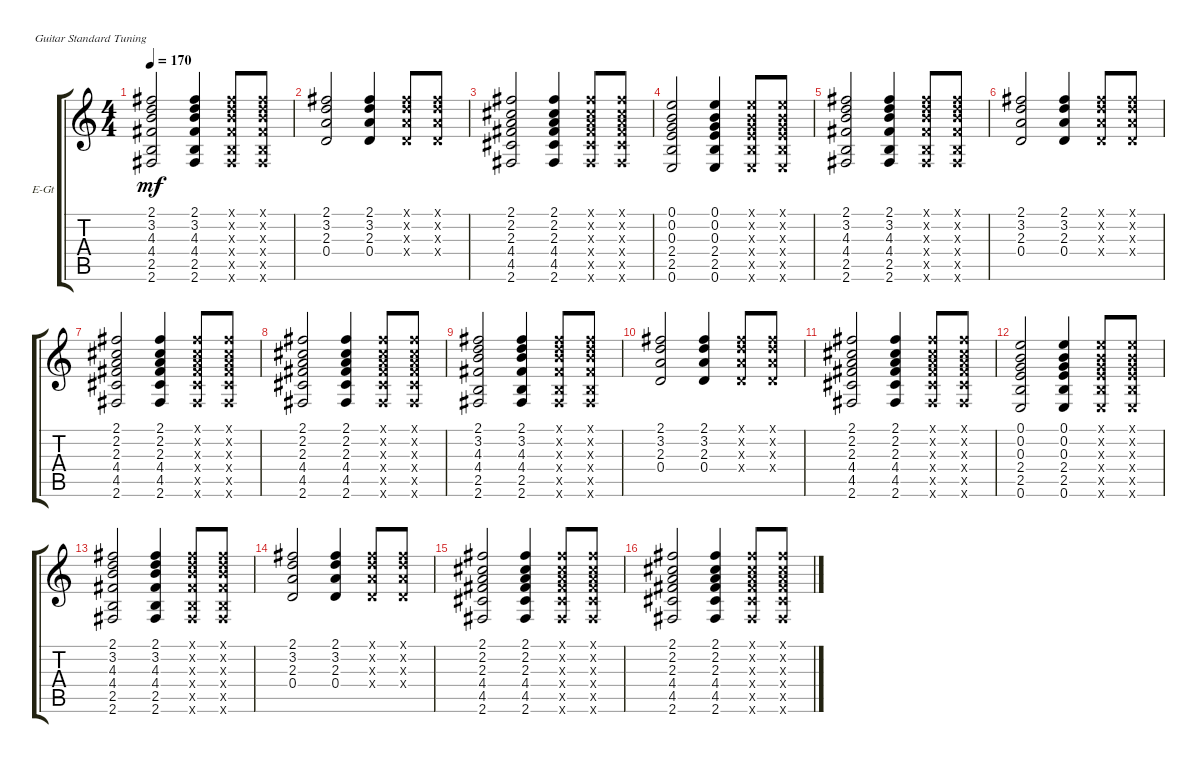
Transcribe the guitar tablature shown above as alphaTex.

\defaultSystemsLayout 4
\bracketExtendMode groupsimilarinstruments
\firstSystemTrackNameOrientation horizontal
\otherSystemsTrackNameOrientation horizontal
\track ("Electric Guitar" "E-Gt") {instrument distortionguitar}
\staff {score tabs}
\tuning (E4 B3 G3 D3 A2 E2)
\ts (4 4)
\tempo 170
\clef g2
\ks c
(2.6 2.5 4.4 4.3 3.2 2.1).2{dy mf} (2.6 2.5 4.4 4.3 3.2 2.1).4 (2.6{x} 2.5{x} 4.4{x} 4.3{x} 3.2{x} 2.1{x}).8 (2.6{x} 2.5{x} 4.4{x} 4.3{x} 3.2{x} 2.1{x}).8 |
(2.3 3.2 2.1 0.4).2 (2.3 3.2 2.1 0.4).4 (2.3{x} 3.2{x} 2.1{x} 0.4{x}).8 (2.3{x} 3.2{x} 2.1{x} 0.4{x}).8 |
(2.3 2.2 2.1 4.4 2.6 4.5).2 (2.3 2.2 2.1 4.4 2.6 4.5).4 (2.3{x} 2.2{x} 2.1{x} 4.4{x} 2.6{x} 4.5{x}).8 (2.3{x} 2.2{x} 2.1{x} 4.4{x} 2.6{x} 4.5{x}).8 |
(2.4 0.6 2.5 0.1 0.2 0.3).2 (2.4 0.6 2.5 0.1 0.2 0.3).4 (2.4{x} 0.6{x} 2.5{x} 0.1{x} 0.2{x} 0.3{x}).8 (2.4{x} 0.6{x} 2.5{x} 0.1{x} 0.2{x} 0.3{x}).8 |
(2.6 2.5 4.4 4.3 3.2 2.1).2 (2.6 2.5 4.4 4.3 3.2 2.1).4 (2.6{x} 2.5{x} 4.4{x} 4.3{x} 3.2{x} 2.1{x}).8 (2.6{x} 2.5{x} 4.4{x} 4.3{x} 3.2{x} 2.1{x}).8 |
(2.3 3.2 2.1 0.4).2 (2.3 3.2 2.1 0.4).4 (2.3{x} 3.2{x} 2.1{x} 0.4{x}).8 (2.3{x} 3.2{x} 2.1{x} 0.4{x}).8 |
(2.3 2.2 2.1 4.4 2.6 4.5).2 (2.3 2.2 2.1 4.4 2.6 4.5).4 (2.3{x} 2.2{x} 2.1{x} 4.4{x} 2.6{x} 4.5{x}).8 (2.3{x} 2.2{x} 2.1{x} 4.4{x} 2.6{x} 4.5{x}).8 |
(2.3 2.2 2.1 4.4 2.6 4.5).2 (2.3 2.2 2.1 4.4 2.6 4.5).4 (2.3{x} 2.2{x} 2.1{x} 4.4{x} 2.6{x} 4.5{x}).8 (2.3{x} 2.2{x} 2.1{x} 4.4{x} 2.6{x} 4.5{x}).8 |
(2.6 2.5 4.4 4.3 3.2 2.1).2 (2.6 2.5 4.4 4.3 3.2 2.1).4 (2.6{x} 2.5{x} 4.4{x} 4.3{x} 3.2{x} 2.1{x}).8 (2.6{x} 2.5{x} 4.4{x} 4.3{x} 3.2{x} 2.1{x}).8 |
(2.3 3.2 2.1 0.4).2 (2.3 3.2 2.1 0.4).4 (2.3{x} 3.2{x} 2.1{x} 0.4{x}).8 (2.3{x} 3.2{x} 2.1{x} 0.4{x}).8 |
(2.3 2.2 2.1 4.4 2.6 4.5).2 (2.3 2.2 2.1 4.4 2.6 4.5).4 (2.3{x} 2.2{x} 2.1{x} 4.4{x} 2.6{x} 4.5{x}).8 (2.3{x} 2.2{x} 2.1{x} 4.4{x} 2.6{x} 4.5{x}).8 |
(2.4 0.6 2.5 0.1 0.2 0.3).2 (2.4 0.6 2.5 0.1 0.2 0.3).4 (2.4{x} 0.6{x} 2.5{x} 0.1{x} 0.2{x} 0.3{x}).8 (2.4{x} 0.6{x} 2.5{x} 0.1{x} 0.2{x} 0.3{x}).8 |
(2.6 2.5 4.4 4.3 3.2 2.1).2 (2.6 2.5 4.4 4.3 3.2 2.1).4 (2.6{x} 2.5{x} 4.4{x} 4.3{x} 3.2{x} 2.1{x}).8 (2.6{x} 2.5{x} 4.4{x} 4.3{x} 3.2{x} 2.1{x}).8 |
(2.3 3.2 2.1 0.4).2 (2.3 3.2 2.1 0.4).4 (2.3{x} 3.2{x} 2.1{x} 0.4{x}).8 (2.3{x} 3.2{x} 2.1{x} 0.4{x}).8 |
(2.3 2.2 2.1 4.4 2.6 4.5).2 (2.3 2.2 2.1 4.4 2.6 4.5).4 (2.3{x} 2.2{x} 2.1{x} 4.4{x} 2.6{x} 4.5{x}).8 (2.3{x} 2.2{x} 2.1{x} 4.4{x} 2.6{x} 4.5{x}).8 |
(2.3 2.2 2.1 4.4 2.6 4.5).2 (2.3 2.2 2.1 4.4 2.6 4.5).4 (2.3{x} 2.2{x} 2.1{x} 4.4{x} 2.6{x} 4.5{x}).8 (2.3{x} 2.2{x} 2.1{x} 4.4{x} 2.6{x} 4.5{x}).8
